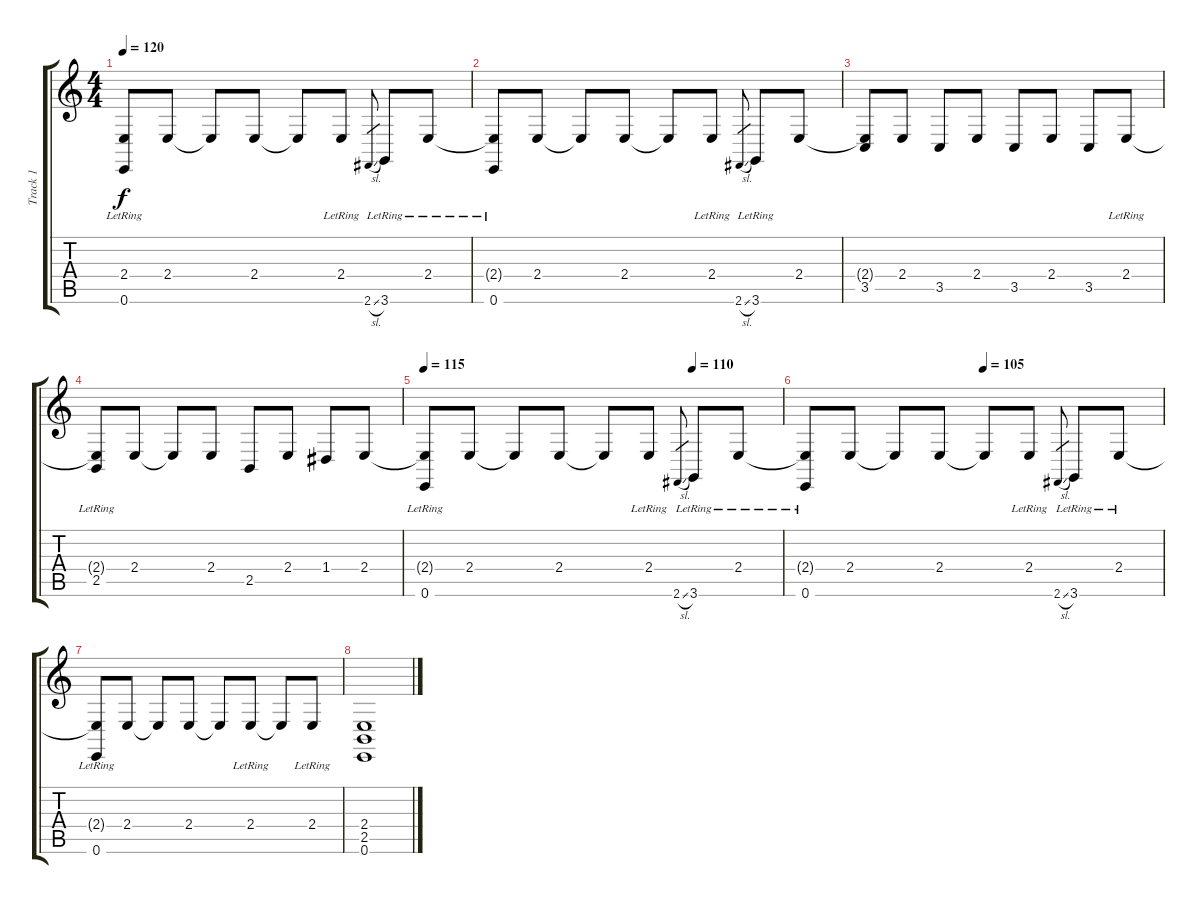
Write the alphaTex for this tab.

\track ("Track 1" "Track 1") {instrument acousticgrandpiano}
\staff {score tabs}
\tuning (E4 B3 G3 D3 A2 E2) {hide}
\ts (4 4)
\tempo 120
\clef g2
\ks c
(2.4{t} 0.6{lr}).8{dy f} 2.4.8 2.4{t}.8 2.4.8 2.4{t}.8 2.4{lr}.8 2.6{sl}.8{gr} 3.6{lr}.8 2.4{lr}.8 |
(2.4{t} 0.6{lr}).8 2.4.8 2.4{t}.8 2.4.8 2.4{t}.8 2.4{lr}.8 2.6{sl}.8{gr} 3.6{lr}.8 2.4.8 |
(2.4{t} 3.5).8 2.4.8 3.5.8 2.4.8 3.5.8 2.4.8 3.5.8 2.4{lr}.8 |
(2.4{t} 2.5{lr}).8 2.4.8 2.4{t}.8 2.4.8 2.5.8 2.4.8 1.4.8 2.4.8 |
\tempo 115
\tempo (110 0.75)
(2.4{t} 0.6{lr}).8 2.4.8 2.4{t}.8 2.4.8 2.4{t}.8 2.4{lr}.8 2.6{sl}.8{gr} 3.6{lr}.8 2.4{lr}.8 |
\tempo (105 0.5)
(2.4{t} 0.6{lr}).8 2.4.8 2.4{t}.8 2.4.8 2.4{t}.8 2.4{lr}.8 2.6{sl}.8{gr} 3.6{lr}.8 2.4{lr}.8 |
(2.4{t} 0.6{lr}).8 2.4.8 2.4{t}.8 2.4.8 2.4{t}.8 2.4{lr}.8 2.4{t}.8 2.4{lr}.8 |
(2.4 2.5 0.6).1{instrument overdrivenguitar}
